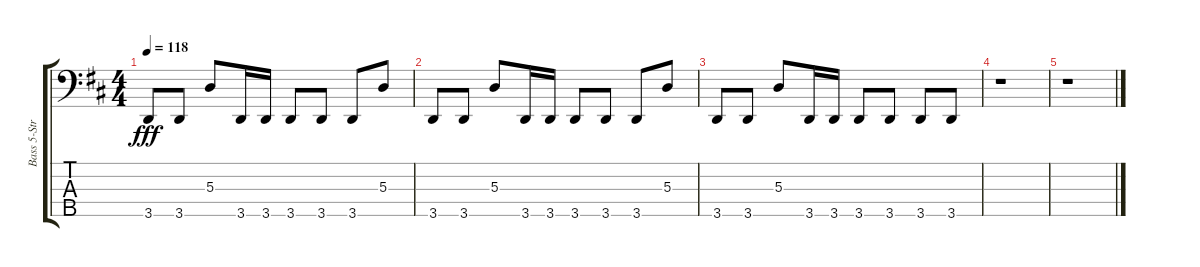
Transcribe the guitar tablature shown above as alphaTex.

\track ("Bass 5-Strings" "Bass 5-Str") {instrument electricbassfinger}
\staff {score tabs}
\tuning (G2 D2 A1 E1 B0) {hide}
\ts (4 4)
\tempo 118
\clef f4
\ks d
3.5.8{dy fff} 3.5.8 5.3.8 3.5.16 3.5.16 3.5.8 3.5.8 3.5.8 5.3.8 |
3.5.8 3.5.8 5.3.8 3.5.16 3.5.16 3.5.8 3.5.8 3.5.8 5.3.8 |
3.5.8 3.5.8 5.3.8 3.5.16 3.5.16 3.5.8 3.5.8 3.5.8 3.5.8 |
r.1 |
r.1
